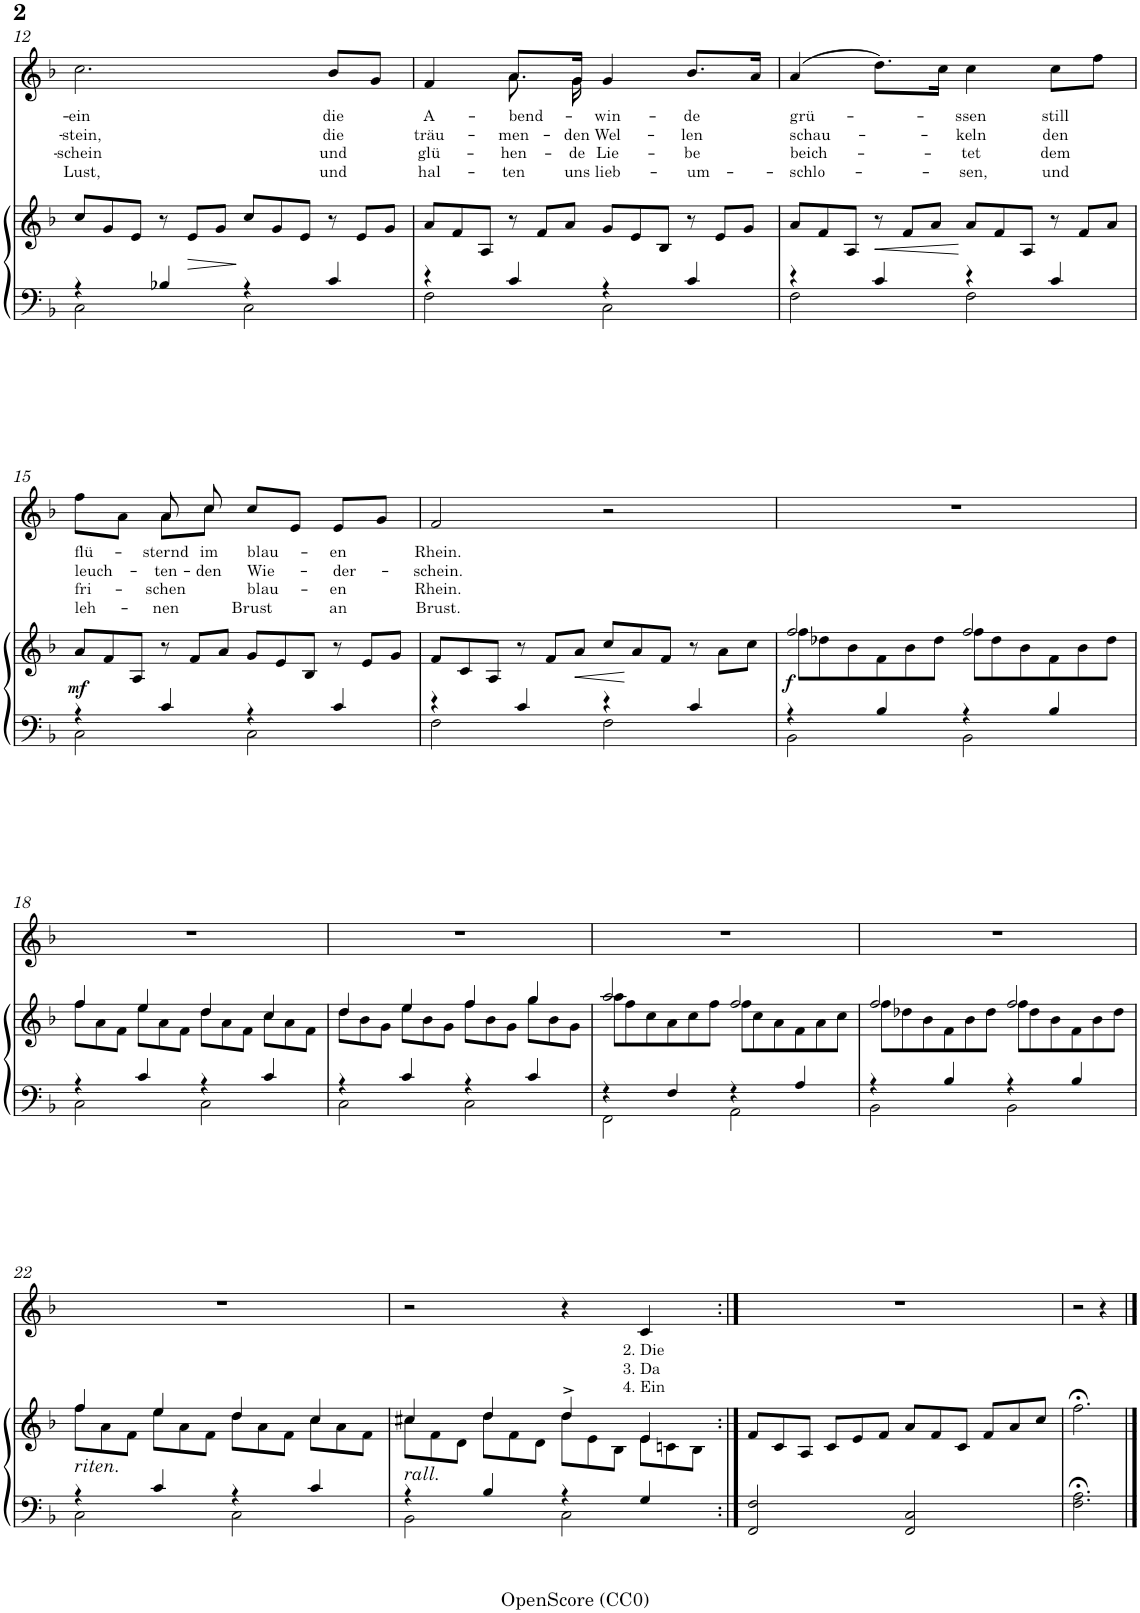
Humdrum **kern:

**kern	**kern	**dynam	**kern	**text	**text	**text	**text
*part2	*part2	*part2	*part1	*part1	*part1	*part1	*part1
*staff3	*staff2	*staff2/3	*staff1	*staff1	*staff1	*staff1	*staff1
*I"Pianoforte	*	*	*I"Singstimme Voice	*	*	*	*
*I'Pno	*	*	*	*	*	*	*
!!LO:PB:g=z
*clefF4	*clefG2	*	*clefG2	*	*	*	*
*k[b-]	*k[b-]	*	*k[b-]	*	*	*	*
*M4/4	*M4/4	*	*M4/4	*	*	*	*
*met(c)	*met(c)	*	*met(c)	*	*	*	*
=12	=12	=12	=12	=12	=12	=12	=12
*^	*	*	*	*	*	*	*
*	*	*Xbrackettup	*	*	*	*	*	*
!	!	!	!	!	!LO:LY:b	!LO:LY:b	!LO:LY:b	!LO:LY:b
4r	2C\	12cc/L	.	2.cc\	-ein	-stein,	-schein	Lust,
.	.	12g/	.	.	.	.	.	.
.	.	12e/J	.	.	.	.	.	.
*	*	*brackettup	*	*	*	*	*	*
4B-X/	.	12r	.	.	.	.	.	.
!	!	!	!LO:HP:b	!	!	!	!	!
.	.	12e/L	>	.	.	.	.	.
.	.	12g/J	.	.	.	.	.	.
*	*	*Xbrackettup	*	*	*	*	*	*
4r	2C\	12cc/L	]	.	.	.	.	.
.	.	12g/	.	.	.	.	.	.
.	.	12e/J	.	.	.	.	.	.
*	*	*brackettup	*	*	*	*	*	*
!	!	!	!	!	!LO:LY:b	!LO:LY:b	!LO:LY:b	!LO:LY:b
4c/	.	12r	.	8b-/L	die	die	und	und
.	.	12e/L	.	.	.	.	.	.
.	.	.	.	8g/J	.	.	.	.
.	.	12g/J	.	.	.	.	.	.
=13	=13	=13	=13	=13	=13	=13	=13	=13
*	*	*Xbrackettup	*	*	*	*	*	*
!	!	!	!	!	!LO:LY:b	!LO:LY:b	!LO:LY:b	!LO:LY:b
*	*	*	*	*^	*	*	*	*
4r	2F\	12a/L	.	4f/	4ryy	A-	träu-	glü-	hal-
.	.	12f/	.	.	.	.	.	.	.
.	.	12A/J	.	.	.	.	.	.	.
*	*	*brackettup	*	*	*	*	*	*	*
!	!	!	!	!	!	!LO:LY:b	!LO:LY:b	!LO:LY:b	!LO:LY:b
4c/	.	12r	.	8.a/L	8.a\	-bend-	-men-	-hen-	-ten
.	.	12f/L	.	.	.	.	.	.	.
.	.	12a/J	.	.	.	.	.	.	.
!	!	!	!	!	!	!	!LO:LY:b	!LO:LY:b	!LO:LY:b
.	.	.	.	16g/Jk	16g\	.	-den	-de	uns
*	*	*Xbrackettup	*	*	*	*	*	*	*
!	!	!	!	!	!	!LO:LY:b	!LO:LY:b	!LO:LY:b	!LO:LY:b
4r	2C\	12g/L	.	4g/	4ryy	-win-	Wel-	Lie-	lieb-
.	.	12e/	.	.	.	.	.	.	.
.	.	12B-/J	.	.	.	.	.	.	.
*	*	*brackettup	*	*	*	*	*	*	*
!	!	!	!	!	!	!LO:LY:b	!LO:LY:b	!LO:LY:b	!LO:LY:b
4c/	.	12r	.	8.b-/L	4ryy	-de	-len	-be	-um-
.	.	12e/L	.	.	.	.	.	.	.
.	.	12g/J	.	.	.	.	.	.	.
.	.	.	.	16a/Jk	.	.	.	.	.
*	*	*	*	*v	*v	*	*	*	*
=14	=14	=14	=14	=14	=14	=14	=14	=14
*	*	*Xbrackettup	*	*	*	*	*	*
!	!	!	!	!	!LO:LY:b	!LO:LY:b	!LO:LY:b	!LO:LY:b
4r	2F\	12a/L	.	(4a/	grü-	schau-	beich-	-schlo-
.	.	12f/	.	.	.	.	.	.
.	.	12A/J	.	.	.	.	.	.
*	*	*brackettup	*	*	*	*	*	*
!	!	!	!LO:HP:b	!	!	!	!	!
4c/	.	12r	<	8.dd\L)	.	.	.	.
.	.	12f/L	.	.	.	.	.	.
.	.	12a/J	.	.	.	.	.	.
.	.	.	.	16cc\Jk	.	.	.	.
*	*	*Xbrackettup	*	*	*	*	*	*
!	!	!	!	!	!LO:LY:b	!LO:LY:b	!LO:LY:b	!LO:LY:b
4r	2F\	12a/L	[	4cc\	-ssen	-keln	-tet	-sen,
.	.	12f/	.	.	.	.	.	.
.	.	12A/J	.	.	.	.	.	.
*	*	*brackettup	*	*	*	*	*	*
!	!	!	!	!	!LO:LY:b	!LO:LY:b	!LO:LY:b	!LO:LY:b
4c/	.	12r	.	8cc\L	still	den	dem	und
.	.	12f/L	.	.	.	.	.	.
.	.	.	.	8ff\J	.	.	.	.
.	.	12a/J	.	.	.	.	.	.
!!LO:LB:g=z
=15	=15	=15	=15	=15	=15	=15	=15	=15
*	*	*Xbrackettup	*	*	*	*	*	*
!	!	!	!LO:DY:b	!	!LO:LY:b	!LO:LY:b	!LO:LY:b	!LO:LY:b
*	*	*	*	*^	*	*	*	*
4r	2C\	12a/L	mf	8ff\L	4ryy	flü-	leuch-	fri-	leh-
.	.	12f/	.	.	.	.	.	.	.
.	.	.	.	8a\J	.	.	.	.	.
.	.	12A/J	.	.	.	.	.	.	.
*	*	*brackettup	*	*	*	*	*	*	*
!	!	!	!	!	!	!LO:LY:b	!LO:LY:b	!LO:LY:b	!LO:LY:b
4c/	.	12r	.	8a/	8a\L	-sternd	-ten-	-schen	-nen
.	.	12f/L	.	.	.	.	.	.	.
!	!	!	!	!	!	!LO:LY:b	!LO:LY:b	!	!
.	.	.	.	8cc/	8cc\J	im	-den	.	.
.	.	12a/J	.	.	.	.	.	.	.
*	*	*Xbrackettup	*	*	*	*	*	*	*
!	!	!	!	!	!	!LO:LY:b	!LO:LY:b	!LO:LY:b	!LO:LY:b
4r	2C\	12g/L	.	8cc/L	2ryy	blau-	Wie-	blau-	Brust
.	.	12e/	.	.	.	.	.	.	.
.	.	.	.	8e/J	.	.	.	.	.
.	.	12B-/J	.	.	.	.	.	.	.
*	*	*brackettup	*	*	*	*	*	*	*
!	!	!	!	!	!	!LO:LY:b	!LO:LY:b	!LO:LY:b	!LO:LY:b
4c/	.	12r	.	8e/L	.	-en	-der-	-en	an
.	.	12e/L	.	.	.	.	.	.	.
.	.	.	.	8g/J	.	.	.	.	.
.	.	12g/J	.	.	.	.	.	.	.
*	*	*	*	*v	*v	*	*	*	*
=16	=16	=16	=16	=16	=16	=16	=16	=16
*	*	*Xbrackettup	*	*	*	*	*	*
!	!	!	!	!	!LO:LY:b	!LO:LY:b	!LO:LY:b	!LO:LY:b
4r	2F\	12f/L	.	2f/	Rhein.	-schein.	Rhein.	Brust.
.	.	12c/	.	.	.	.	.	.
.	.	12A/J	.	.	.	.	.	.
*	*	*brackettup	*	*	*	*	*	*
4c/	.	12r	.	.	.	.	.	.
.	.	12f/L	.	.	.	.	.	.
!	!	!	!LO:HP:b	!	!	!	!	!
.	.	12a/J	<	.	.	.	.	.
*	*	*Xbrackettup	*	*	*	*	*	*
4r	2F\	12cc/L	.	2r	.	.	.	.
.	.	12a/	[	.	.	.	.	.
.	.	12f/J	.	.	.	.	.	.
*	*	*brackettup	*	*	*	*	*	*
4c/	.	12r	.	.	.	.	.	.
.	.	12a\L	.	.	.	.	.	.
.	.	12cc\J	.	.	.	.	.	.
=17	=17	=17	=17	=17	=17	=17	=17	=17
*	*	*^	*	*	*	*	*	*
*	*	*	*Xbrackettup	*	*	*	*	*	*
!	!	!	!	!LO:DY:b	!	!	!	!	!
4r	2BB-\	2ff/	12ff\L	f	1r	.	.	.	.
.	.	.	12dd-X\	.	.	.	.	.	.
.	.	.	12b-\	.	.	.	.	.	.
4B-/	.	.	12f\	.	.	.	.	.	.
.	.	.	12b-\	.	.	.	.	.	.
.	.	.	12dd-\J	.	.	.	.	.	.
4r	2BB-\	2ff/	12ff\L	.	.	.	.	.	.
.	.	.	12dd-\	.	.	.	.	.	.
.	.	.	12b-\	.	.	.	.	.	.
4B-/	.	.	12f\	.	.	.	.	.	.
.	.	.	12b-\	.	.	.	.	.	.
.	.	.	12dd-\J	.	.	.	.	.	.
!!LO:LB:g=z
=18	=18	=18	=18	=18	=18	=18	=18	=18	=18
4r	2C\	4ff/	12ff\L	.	1r	.	.	.	.
.	.	.	12a\	.	.	.	.	.	.
.	.	.	12f\J	.	.	.	.	.	.
4c/	.	4ee/	12ee\L	.	.	.	.	.	.
.	.	.	12a\	.	.	.	.	.	.
.	.	.	12f\J	.	.	.	.	.	.
4r	2C\	4dd/	12dd\L	.	.	.	.	.	.
.	.	.	12a\	.	.	.	.	.	.
.	.	.	12f\J	.	.	.	.	.	.
4c/	.	4cc/	12cc\L	.	.	.	.	.	.
.	.	.	12a\	.	.	.	.	.	.
.	.	.	12f\J	.	.	.	.	.	.
=19	=19	=19	=19	=19	=19	=19	=19	=19	=19
4r	2C\	4dd/	12dd\L	.	1r	.	.	.	.
.	.	.	12b-\	.	.	.	.	.	.
.	.	.	12g\J	.	.	.	.	.	.
4c/	.	4ee/	12ee\L	.	.	.	.	.	.
.	.	.	12b-\	.	.	.	.	.	.
.	.	.	12g\J	.	.	.	.	.	.
4r	2C\	4ff/	12ff\L	.	.	.	.	.	.
.	.	.	12b-\	.	.	.	.	.	.
.	.	.	12g\J	.	.	.	.	.	.
4c/	.	4gg/	12gg\L	.	.	.	.	.	.
.	.	.	12b-\	.	.	.	.	.	.
.	.	.	12g\J	.	.	.	.	.	.
=20	=20	=20	=20	=20	=20	=20	=20	=20	=20
4r	2FF\	2aa/	12aa\L	.	1r	.	.	.	.
.	.	.	12ff\	.	.	.	.	.	.
.	.	.	12cc\	.	.	.	.	.	.
4F/	.	.	12a\	.	.	.	.	.	.
.	.	.	12cc\	.	.	.	.	.	.
.	.	.	12ff\J	.	.	.	.	.	.
4r	2AA\	2ff/	12ff\L	.	.	.	.	.	.
.	.	.	12cc\	.	.	.	.	.	.
.	.	.	12a\	.	.	.	.	.	.
4A/	.	.	12f\	.	.	.	.	.	.
.	.	.	12a\	.	.	.	.	.	.
.	.	.	12cc\J	.	.	.	.	.	.
=21	=21	=21	=21	=21	=21	=21	=21	=21	=21
4r	2BB-\	2ff/	12ff\L	.	1r	.	.	.	.
.	.	.	12dd-X\	.	.	.	.	.	.
.	.	.	12b-\	.	.	.	.	.	.
4B-/	.	.	12f\	.	.	.	.	.	.
.	.	.	12b-\	.	.	.	.	.	.
.	.	.	12dd-\J	.	.	.	.	.	.
4r	2BB-\	2ff/	12ff\L	.	.	.	.	.	.
.	.	.	12dd-\	.	.	.	.	.	.
.	.	.	12b-\	.	.	.	.	.	.
4B-/	.	.	12f\	.	.	.	.	.	.
.	.	.	12b-\	.	.	.	.	.	.
.	.	.	12dd-\J	.	.	.	.	.	.
!!LO:LB:g=z
=22	=22	=22	=22	=22	=22	=22	=22	=22	=22
!	!	!LO:TX:b:i:t=riten.	!	!	!	!	!	!	!
4r	2C\	4ff/	12ff\L	.	1r	.	.	.	.
.	.	.	12a\	.	.	.	.	.	.
.	.	.	12f\J	.	.	.	.	.	.
4c/	.	4ee/	12ee\L	.	.	.	.	.	.
.	.	.	12a\	.	.	.	.	.	.
.	.	.	12f\J	.	.	.	.	.	.
4r	2C\	4dd/	12dd\L	.	.	.	.	.	.
.	.	.	12a\	.	.	.	.	.	.
.	.	.	12f\J	.	.	.	.	.	.
4c/	.	4cc/	12cc\L	.	.	.	.	.	.
.	.	.	12a\	.	.	.	.	.	.
.	.	.	12f\J	.	.	.	.	.	.
=23	=23	=23	=23	=23	=23	=23	=23	=23	=23
!	!	!LO:TX:b:i:t=rall.	!	!	!	!	!	!	!
4r	2BB-\	4cc#X/	12cc#\L	.	2r	.	.	.	.
.	.	.	12f\	.	.	.	.	.	.
.	.	.	12d\J	.	.	.	.	.	.
4B-/	.	4dd/	12dd\L	.	.	.	.	.	.
.	.	.	12f\	.	.	.	.	.	.
.	.	.	12d\J	.	.	.	.	.	.
4r	2C\	4dd^/	12dd\L	.	4r	.	.	.	.
.	.	.	12e\	.	.	.	.	.	.
.	.	.	12B-\J	.	.	.	.	.	.
!	!	!	!	!	!	!LO:LY:b	!LO:LY:b	!LO:LY:b	!
4G/	.	4e/	12e\L	.	4c/	2. Die	3. Da	4. Ein	.
.	.	.	12cn\	.	.	.	.	.	.
.	.	.	12B-\J	.	.	.	.	.	.
*v	*v	*	*	*	*	*	*	*	*
*	*v	*v	*	*	*	*	*	*
=24:|!	=24:|!	=24:|!	=24:|!	=24:|!	=24:|!	=24:|!	=24:|!
2FF/ 2F/	12f/L	.	1r	.	.	.	.
.	12c/	.	.	.	.	.	.
.	12A/J	.	.	.	.	.	.
.	12c/L	.	.	.	.	.	.
.	12e/	.	.	.	.	.	.
.	12f/J	.	.	.	.	.	.
2FF/ 2C/	12a/L	.	.	.	.	.	.
.	12f/	.	.	.	.	.	.
.	12c/J	.	.	.	.	.	.
.	12f/L	.	.	.	.	.	.
.	12a/	.	.	.	.	.	.
.	12cc/J	.	.	.	.	.	.
=25	=25	=25	=25	=25	=25	=25	=25
2.F\;< 2.A\;<	2.ff;<\	.	2r	.	.	.	.
.	.	.	4r	.	.	.	.
==	==	==	==	==	==	==	==
*-	*-	*-	*-	*-	*-	*-	*-
